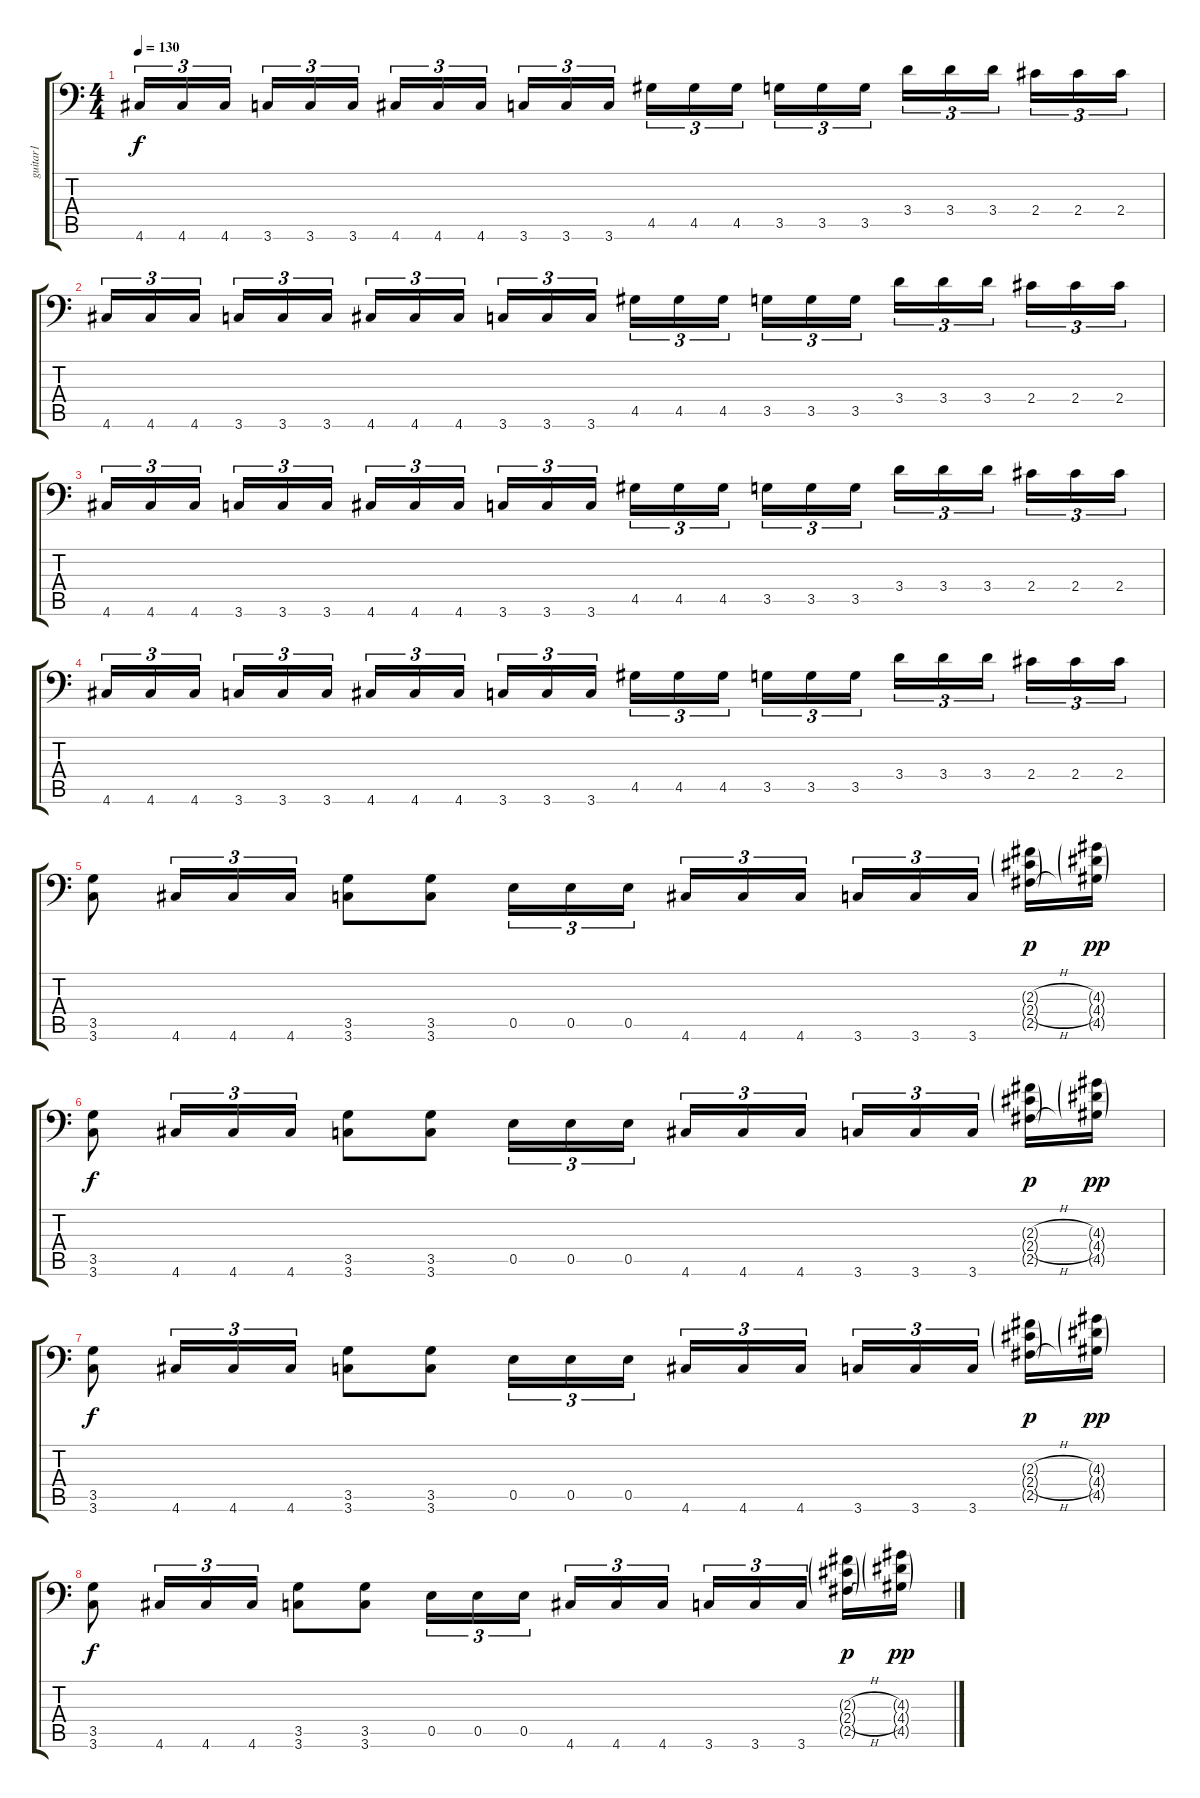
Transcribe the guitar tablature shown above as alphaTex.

\track ("guitar1" "guitar1") {instrument distortionguitar}
\staff {score tabs}
\tuning (Db4 Ab3 E3 B2 E2 A1) {hide}
\ts (4 4)
\tempo 130
\clef f4
\ks c
4.6.16{tu (3 2) dy f} 4.6.16{tu (3 2)} 4.6.16{tu (3 2)} 3.6.16{tu (3 2)} 3.6.16{tu (3 2)} 3.6.16{tu (3 2)} 4.6.16{tu (3 2)} 4.6.16{tu (3 2)} 4.6.16{tu (3 2)} 3.6.16{tu (3 2)} 3.6.16{tu (3 2)} 3.6.16{tu (3 2)} 4.5.16{tu (3 2)} 4.5.16{tu (3 2)} 4.5.16{tu (3 2)} 3.5.16{tu (3 2)} 3.5.16{tu (3 2)} 3.5.16{tu (3 2)} 3.4.16{tu (3 2)} 3.4.16{tu (3 2)} 3.4.16{tu (3 2)} 2.4.16{tu (3 2)} 2.4.16{tu (3 2)} 2.4.16{tu (3 2)} |
4.6.16{tu (3 2)} 4.6.16{tu (3 2)} 4.6.16{tu (3 2)} 3.6.16{tu (3 2)} 3.6.16{tu (3 2)} 3.6.16{tu (3 2)} 4.6.16{tu (3 2)} 4.6.16{tu (3 2)} 4.6.16{tu (3 2)} 3.6.16{tu (3 2)} 3.6.16{tu (3 2)} 3.6.16{tu (3 2)} 4.5.16{tu (3 2)} 4.5.16{tu (3 2)} 4.5.16{tu (3 2)} 3.5.16{tu (3 2)} 3.5.16{tu (3 2)} 3.5.16{tu (3 2)} 3.4.16{tu (3 2)} 3.4.16{tu (3 2)} 3.4.16{tu (3 2)} 2.4.16{tu (3 2)} 2.4.16{tu (3 2)} 2.4.16{tu (3 2)} |
4.6.16{tu (3 2)} 4.6.16{tu (3 2)} 4.6.16{tu (3 2)} 3.6.16{tu (3 2)} 3.6.16{tu (3 2)} 3.6.16{tu (3 2)} 4.6.16{tu (3 2)} 4.6.16{tu (3 2)} 4.6.16{tu (3 2)} 3.6.16{tu (3 2)} 3.6.16{tu (3 2)} 3.6.16{tu (3 2)} 4.5.16{tu (3 2)} 4.5.16{tu (3 2)} 4.5.16{tu (3 2)} 3.5.16{tu (3 2)} 3.5.16{tu (3 2)} 3.5.16{tu (3 2)} 3.4.16{tu (3 2)} 3.4.16{tu (3 2)} 3.4.16{tu (3 2)} 2.4.16{tu (3 2)} 2.4.16{tu (3 2)} 2.4.16{tu (3 2)} |
4.6.16{tu (3 2)} 4.6.16{tu (3 2)} 4.6.16{tu (3 2)} 3.6.16{tu (3 2)} 3.6.16{tu (3 2)} 3.6.16{tu (3 2)} 4.6.16{tu (3 2)} 4.6.16{tu (3 2)} 4.6.16{tu (3 2)} 3.6.16{tu (3 2)} 3.6.16{tu (3 2)} 3.6.16{tu (3 2)} 4.5.16{tu (3 2)} 4.5.16{tu (3 2)} 4.5.16{tu (3 2)} 3.5.16{tu (3 2)} 3.5.16{tu (3 2)} 3.5.16{tu (3 2)} 3.4.16{tu (3 2)} 3.4.16{tu (3 2)} 3.4.16{tu (3 2)} 2.4.16{tu (3 2)} 2.4.16{tu (3 2)} 2.4.16{tu (3 2)} |
(3.5 3.6).8 4.6.16{tu (3 2)} 4.6.16{tu (3 2)} 4.6.16{tu (3 2)} (3.5 3.6).8 (3.5 3.6).8 0.5.16{tu (3 2)} 0.5.16{tu (3 2)} 0.5.16{tu (3 2)} 4.6.16{tu (3 2)} 4.6.16{tu (3 2)} 4.6.16{tu (3 2)} 3.6.16{tu (3 2)} 3.6.16{tu (3 2)} 3.6.16{tu (3 2)} (2.3{h g} 2.4{h g} 2.5{h g}).16{dy p} (4.3{g} 4.4{g} 4.5{g}).16{dy pp} |
(3.5 3.6).8{dy f} 4.6.16{tu (3 2)} 4.6.16{tu (3 2)} 4.6.16{tu (3 2)} (3.5 3.6).8 (3.5 3.6).8 0.5.16{tu (3 2)} 0.5.16{tu (3 2)} 0.5.16{tu (3 2)} 4.6.16{tu (3 2)} 4.6.16{tu (3 2)} 4.6.16{tu (3 2)} 3.6.16{tu (3 2)} 3.6.16{tu (3 2)} 3.6.16{tu (3 2)} (2.3{h g} 2.4{h g} 2.5{h g}).16{dy p} (4.3{g} 4.4{g} 4.5{g}).16{dy pp} |
(3.5 3.6).8{dy f} 4.6.16{tu (3 2)} 4.6.16{tu (3 2)} 4.6.16{tu (3 2)} (3.5 3.6).8 (3.5 3.6).8 0.5.16{tu (3 2)} 0.5.16{tu (3 2)} 0.5.16{tu (3 2)} 4.6.16{tu (3 2)} 4.6.16{tu (3 2)} 4.6.16{tu (3 2)} 3.6.16{tu (3 2)} 3.6.16{tu (3 2)} 3.6.16{tu (3 2)} (2.3{h g} 2.4{h g} 2.5{h g}).16{dy p} (4.3{g} 4.4{g} 4.5{g}).16{dy pp} |
(3.5 3.6).8{dy f} 4.6.16{tu (3 2)} 4.6.16{tu (3 2)} 4.6.16{tu (3 2)} (3.5 3.6).8 (3.5 3.6).8 0.5.16{tu (3 2)} 0.5.16{tu (3 2)} 0.5.16{tu (3 2)} 4.6.16{tu (3 2)} 4.6.16{tu (3 2)} 4.6.16{tu (3 2)} 3.6.16{tu (3 2)} 3.6.16{tu (3 2)} 3.6.16{tu (3 2)} (2.3{h g} 2.4{h g} 2.5{h g}).16{dy p} (4.3{g} 4.4{g} 4.5{g}).16{dy pp}
